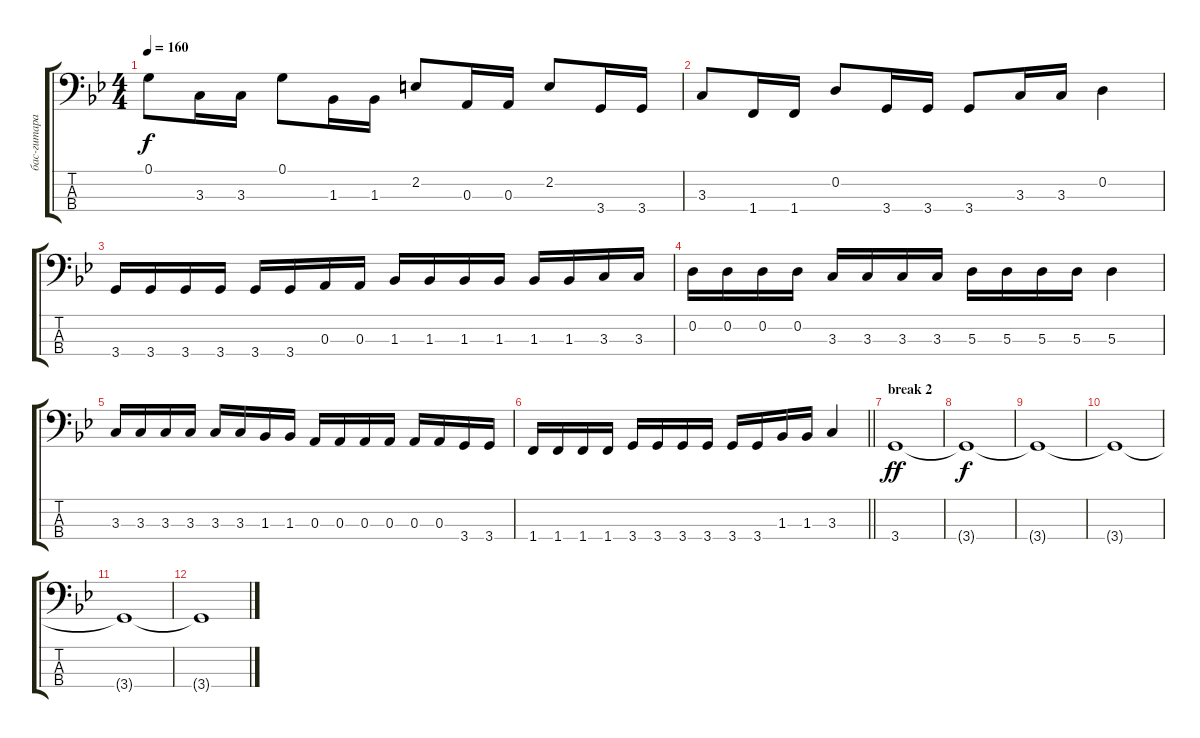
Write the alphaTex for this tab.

\track ("бас-гитара" "бас-гитара") {instrument electricbassfinger}
\staff {score tabs}
\tuning (G2 D2 A1 E1) {hide}
\ts (4 4)
\tempo 160
\clef f4
\ks gminor
0.1.8{dy f} 3.3.16 3.3.16 0.1.8 1.3.16 1.3.16 2.2.8 0.3.16 0.3.16 2.2.8 3.4.16 3.4.16 |
3.3.8 1.4.16 1.4.16 0.2.8 3.4.16 3.4.16 3.4.8 3.3.16 3.3.16 0.2.4 |
3.4.16 3.4.16 3.4.16 3.4.16 3.4.16 3.4.16 0.3.16 0.3.16 1.3.16 1.3.16 1.3.16 1.3.16 1.3.16 1.3.16 3.3.16 3.3.16 |
0.2.16 0.2.16 0.2.16 0.2.16 3.3.16 3.3.16 3.3.16 3.3.16 5.3.16 5.3.16 5.3.16 5.3.16 5.3.4 |
3.3.16 3.3.16 3.3.16 3.3.16 3.3.16 3.3.16 1.3.16 1.3.16 0.3.16 0.3.16 0.3.16 0.3.16 0.3.16 0.3.16 3.4.16 3.4.16 |
\barLineRight lightlight
1.4.16 1.4.16 1.4.16 1.4.16 3.4.16 3.4.16 3.4.16 3.4.16 3.4.16 3.4.16 1.3.16 1.3.16 3.3.4 |
\section ("" "break 2")
3.4.1{dy ff} |
3.4{t}.1{dy f} |
3.4{t}.1 |
3.4{t}.1 |
3.4{t}.1 |
3.4{t}.1
